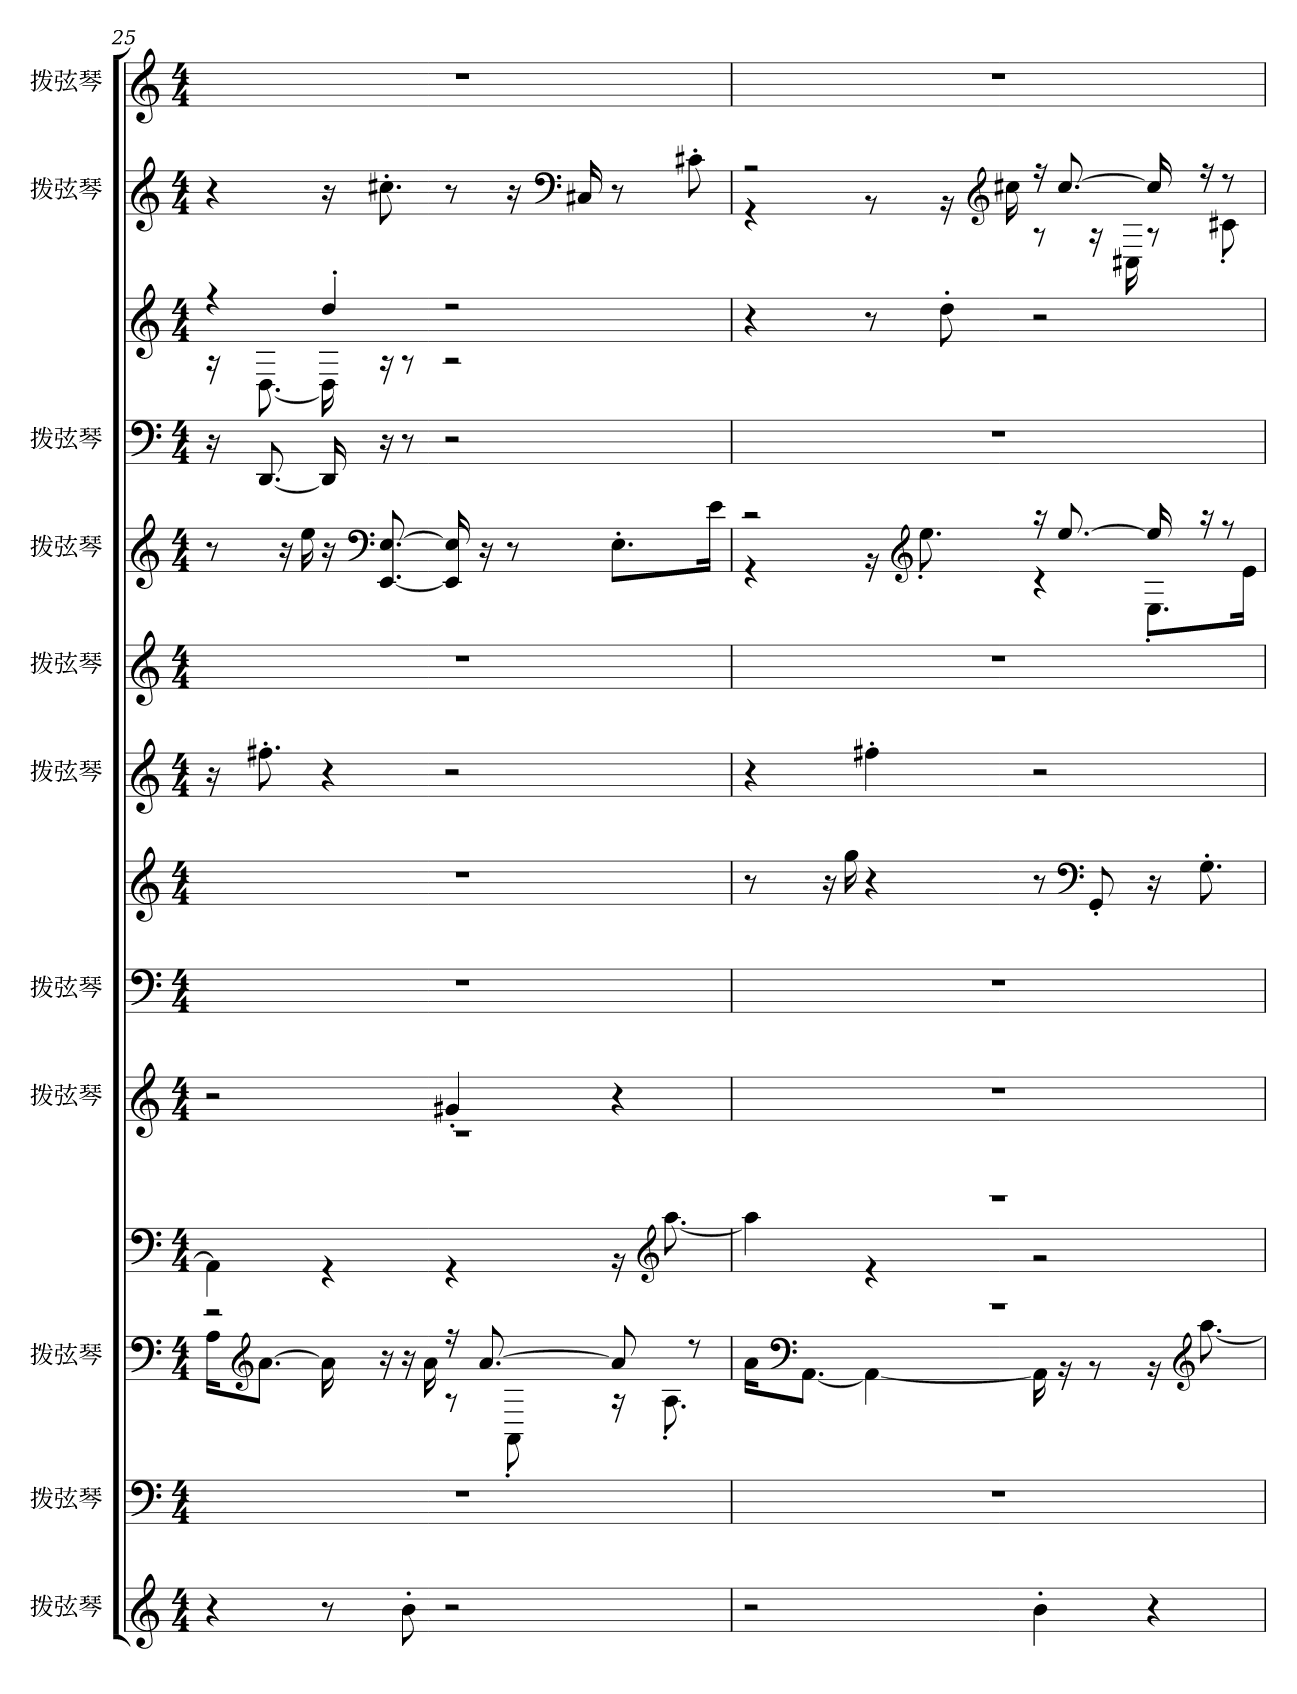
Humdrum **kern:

**kern	**kern	**kern	**kern	**kern	**kern	**kern	**kern	**kern	**kern	**kern	**kern	**kern	**kern
*part11	*part10	*part9	*part9	*part8	*part7	*part7	*part6	*part5	*part4	*part3	*part3	*part2	*part1
*staff14	*staff13	*staff12	*staff11	*staff10	*staff9	*staff8	*staff7	*staff6	*staff5	*staff4	*staff3	*staff2	*staff1
*I"拨弦琴	*I"拨弦琴	*I"拨弦琴	*	*I"拨弦琴	*I"拨弦琴	*	*I"拨弦琴	*I"拨弦琴	*I"拨弦琴	*I"拨弦琴	*	*I"拨弦琴	*I"拨弦琴
!!LO:PB:g=z
*clefG2	*clefF4	*clefF4	*clefF4	*clefG2	*clefF4	*clefG2	*clefG2	*clefG2	*clefG2	*clefF4	*clefG2	*clefG2	*clefG2
*k[]	*k[]	*k[]	*k[]	*k[]	*k[]	*k[]	*k[]	*k[]	*k[]	*k[]	*k[]	*k[]	*k[]
*M4/4	*M4/4	*M4/4	*M4/4	*M4/4	*M4/4	*M4/4	*M4/4	*M4/4	*M4/4	*M4/4	*M4/4	*M4/4	*M4/4
=25	=25	=25	=25	=25	=25	=25	=25	=25	=25	=25	=25	=25	=25
*	*	*^	*^	*	*	*	*	*	*	*	*^	*	*
4r	1r	2r	16A\KL	1r	4AA\]	2r	1r	1r	16r	1r	8r	16r	4r	16r	4r	1r
*	*	*clefG2	*	*	*	*	*	*	*	*	*	*	*	*	*	*
.	.	.	[8.a\J	.	.	.	.	.	8.ff#X'\	.	.	[8.DD/	.	[8.D\	.	.
.	.	.	.	.	.	.	.	.	.	.	16r	.	.	.	.	.
.	.	.	.	.	.	.	.	.	.	.	16ee\	.	.	.	.	.
8r	.	.	16a\]	.	4r	.	.	.	4r	.	16r	16DD/]	4dd'/	16D\]	16r	.
*	*	*	*	*	*	*	*	*	*	*	*clefF4	*	*	*	*	*
.	.	.	16r	.	.	.	.	.	.	.	[8.EE/ [8.E/	16r	.	16r	8.cc#X'\	.
8b'\	.	.	16r	.	.	.	.	.	.	.	.	8r	.	8r	.	.
.	.	.	16a\	.	.	.	.	.	.	.	.	.	.	.	.	.
2r	.	16r	8r	.	4r	4g#X'/	.	.	2r	.	16EE/] 16E/]	2r	2r	2r	8r	.
.	.	[8.a/	.	.	.	.	.	.	.	.	16r	.	.	.	.	.
.	.	.	8AA'\	.	.	.	.	.	.	.	8r	.	.	.	16r	.
*	*	*	*	*	*	*	*	*	*	*	*	*	*	*	*clefF4	*
.	.	.	.	.	.	.	.	.	.	.	.	.	.	.	16C#X/	.
.	.	8a/]	16r	.	16r	4r	.	.	.	.	8.E'\L	.	.	.	8r	.
*	*	*	*	*clefG2	*	*	*	*	*	*	*	*	*	*	*	*
.	.	.	8.A'\	.	[8.aa\	.	.	.	.	.	.	.	.	.	.	.
.	.	8r	.	.	.	.	.	.	.	.	.	.	.	.	8c#X'\	.
.	.	.	.	.	.	.	.	.	.	.	16e\Jk	.	.	.	.	.
*	*	*	*	*	*	*	*	*	*	*	*	*	*v	*v	*	*
!!LO:PB:g=z
=26	=26	=26	=26	=26	=26	=26	=26	=26	=26	=26	=26	=26	=26	=26	=26
*	*	*	*	*	*	*	*	*	*	*	*^	*	*	*^	*
2r	1r	1r	16a\KL	1r	4aa\]	1r	1r	8r	4r	1r	2r	4r	1r	4r	2r	4r	1r
*	*	*clefF4	*	*	*	*	*	*	*	*	*	*	*	*	*	*	*
.	.	.	[8.AA\J	.	.	.	.	.	.	.	.	.	.	.	.	.	.
.	.	.	.	.	.	.	.	16r	.	.	.	.	.	.	.	.	.
.	.	.	.	.	.	.	.	16gg\	.	.	.	.	.	.	.	.	.
.	.	.	4AA\_	.	4r	.	.	4r	4ff#X'\	.	.	16r	.	8r	.	8r	.
*	*	*	*	*	*	*	*	*	*	*	*clefG2	*	*	*	*	*	*
.	.	.	.	.	.	.	.	.	.	.	.	8.ee'\	.	.	.	.	.
.	.	.	.	.	.	.	.	.	.	.	.	.	.	8dd'\	.	16r	.
*	*	*	*	*	*	*	*	*	*	*	*	*	*	*	*clefG2	*	*
.	.	.	.	.	.	.	.	.	.	.	.	.	.	.	.	16cc#X\	.
4b'\	.	.	16AA\]	.	2r	.	.	8r	2r	.	16r	4r	.	2r	16r	8r	.
.	.	.	16r	.	.	.	.	.	.	.	[8.ee/	.	.	.	[8.cc#/	.	.
*	*	*	*	*	*	*	*	*clefF4	*	*	*	*	*	*	*	*	*
.	.	.	8r	.	.	.	.	8GG'/	.	.	.	.	.	.	.	16r	.
.	.	.	.	.	.	.	.	.	.	.	.	.	.	.	.	16C#X\	.
4r	.	.	16r	.	.	.	.	16r	.	.	16ee/]	8.E'\L	.	.	16cc#/]	8r	.
*	*	*clefG2	*	*	*	*	*	*	*	*	*	*	*	*	*	*	*
.	.	.	[8.aa\	.	.	.	.	8.G'\	.	.	16r	.	.	.	16r	.	.
.	.	.	.	.	.	.	.	.	.	.	8r	.	.	.	8r	8c#X'\	.
.	.	.	.	.	.	.	.	.	.	.	.	16e\Jk	.	.	.	.	.
*	*	*v	*v	*	*	*	*	*	*	*	*v	*v	*	*	*v	*v	*
*	*	*	*v	*v	*	*	*	*	*	*	*	*	*	*
=	=	=	=	=	=	=	=	=	=	=	=	=	=
*-	*-	*-	*-	*-	*-	*-	*-	*-	*-	*-	*-	*-	*-
